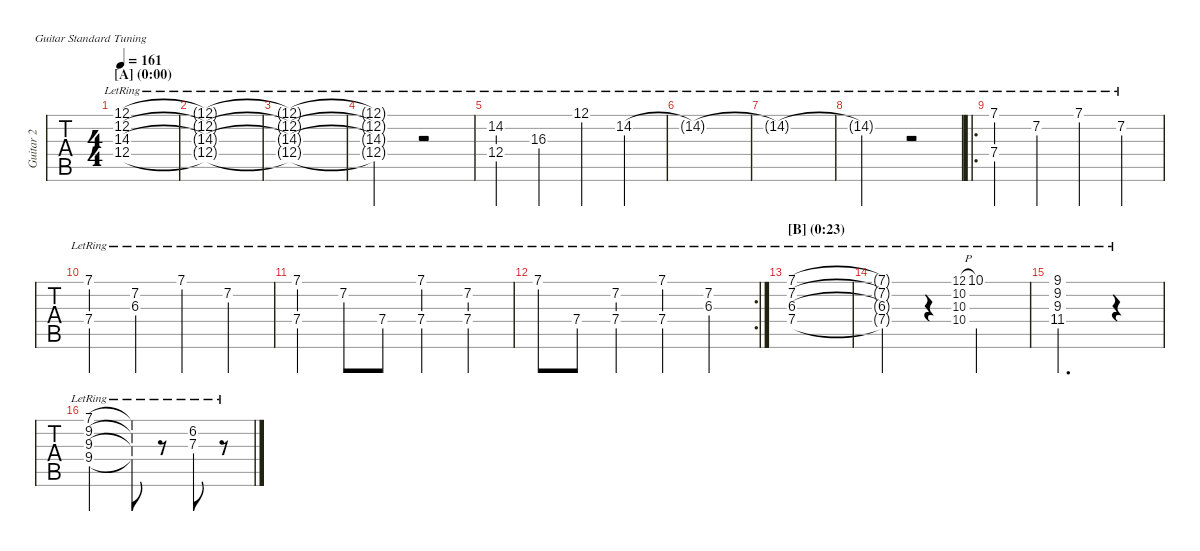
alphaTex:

\defaultSystemsLayout 4
\hideDynamics
\bracketExtendMode nobrackets
\multiTrackTrackNamePolicy allsystems
\firstSystemTrackNameMode fullname
\otherSystemsTrackNameMode fullname
\otherSystemsTrackNameOrientation horizontal
\track ("Guitar 2" "Guitar 2") {instrument overdrivenguitar}
\staff {tabs}
\tuning (E4 B3 G3 D3 A2 E2)
\ts (4 4)
\beaming (8 2 2 2 2)
\section ("A" "(0:00)")
\scale
1.00575
\tempo 161
\accidentals auto
\clef g2
\ottava regular
\simile none
\ks c
(12.4{lr} 14.3{lr} 12.1{lr} 12.2{lr}).1{dy mf instrument distortionguitar} |
\scale
1.00505 (12.1{lr t} 12.2{lr t} 14.3{lr t} 12.4{lr t}).1 |
\scale
0.992509 (12.1{lr t} 12.2{lr t} 14.3{lr t} 12.4{lr t}).1 |
\scale
0.996689 (12.1{lr t} 12.2{lr t} 14.3{lr t} 12.4{lr t}).2 r.2 |
\scale
1.00199 (14.2{lr acc #} 12.4{lr}).4 16.3{lr}.4 12.1{lr}.4 14.2{lr acc #}.4 |
\scale
0.990977 14.2{lr t acc #}.1 |
\scale
1.00352 14.2{lr t acc #}.1 |
\scale
1.00352 14.2{lr t acc #}.2 r.2 |
\ro
\scale
1.0067 (7.4{lr} 7.1{lr}).4 7.2{lr acc #}.4 7.1{lr}.4 7.2{lr acc #}.4 |
\scale
0.994148 (7.4{lr} 7.1{lr}).4 (6.3{lr acc #} 7.2{lr acc #}).4 7.1{lr}.4 7.2{lr acc #}.4 |
\scale
0.998328 (7.4{lr} 7.1{lr}).4 7.2{lr acc #}.8 7.4{lr}.8 (7.4{lr} 7.1{lr}).4 (7.4{lr} 7.2{lr acc #}).4 |
\rc 2
\scale
1.00082 7.1{lr}.8 7.4{lr}.8 (7.2{lr acc #} 7.4{lr}).4 (7.1{lr} 7.4{lr}).4 (7.2{lr acc #} 6.3{lr acc #}).4 |
\section ("B" "(0:23)")
\scale
1.00617 (7.4{lr} 6.3{lr acc #} 7.1{lr} 7.2{lr acc #}).1 |
\scale
0.995157 (7.4{lr t} 6.3{lr t acc #} 7.1{lr t} 7.2{lr t acc #}).4 r.4 (12.1{h lr} 10.2{lr} 10.3{lr} 10.4{lr}).8{gr onbeat} 10.1{lr}.2 |
\scale
0.995156 (11.4{lr acc #} 9.2{lr acc #} 9.3{lr} 9.1{lr acc #}).2{d} r.4 |
\scale
1.00352 (7.1{lr} 9.2{lr acc #} 9.3{lr} 9.4{lr}).2 (7.1{lr t} 9.2{lr t acc #} 9.3{lr t} 9.4{lr t}).8 r.8 (7.3{lr} 6.2{lr}).8 r.8
